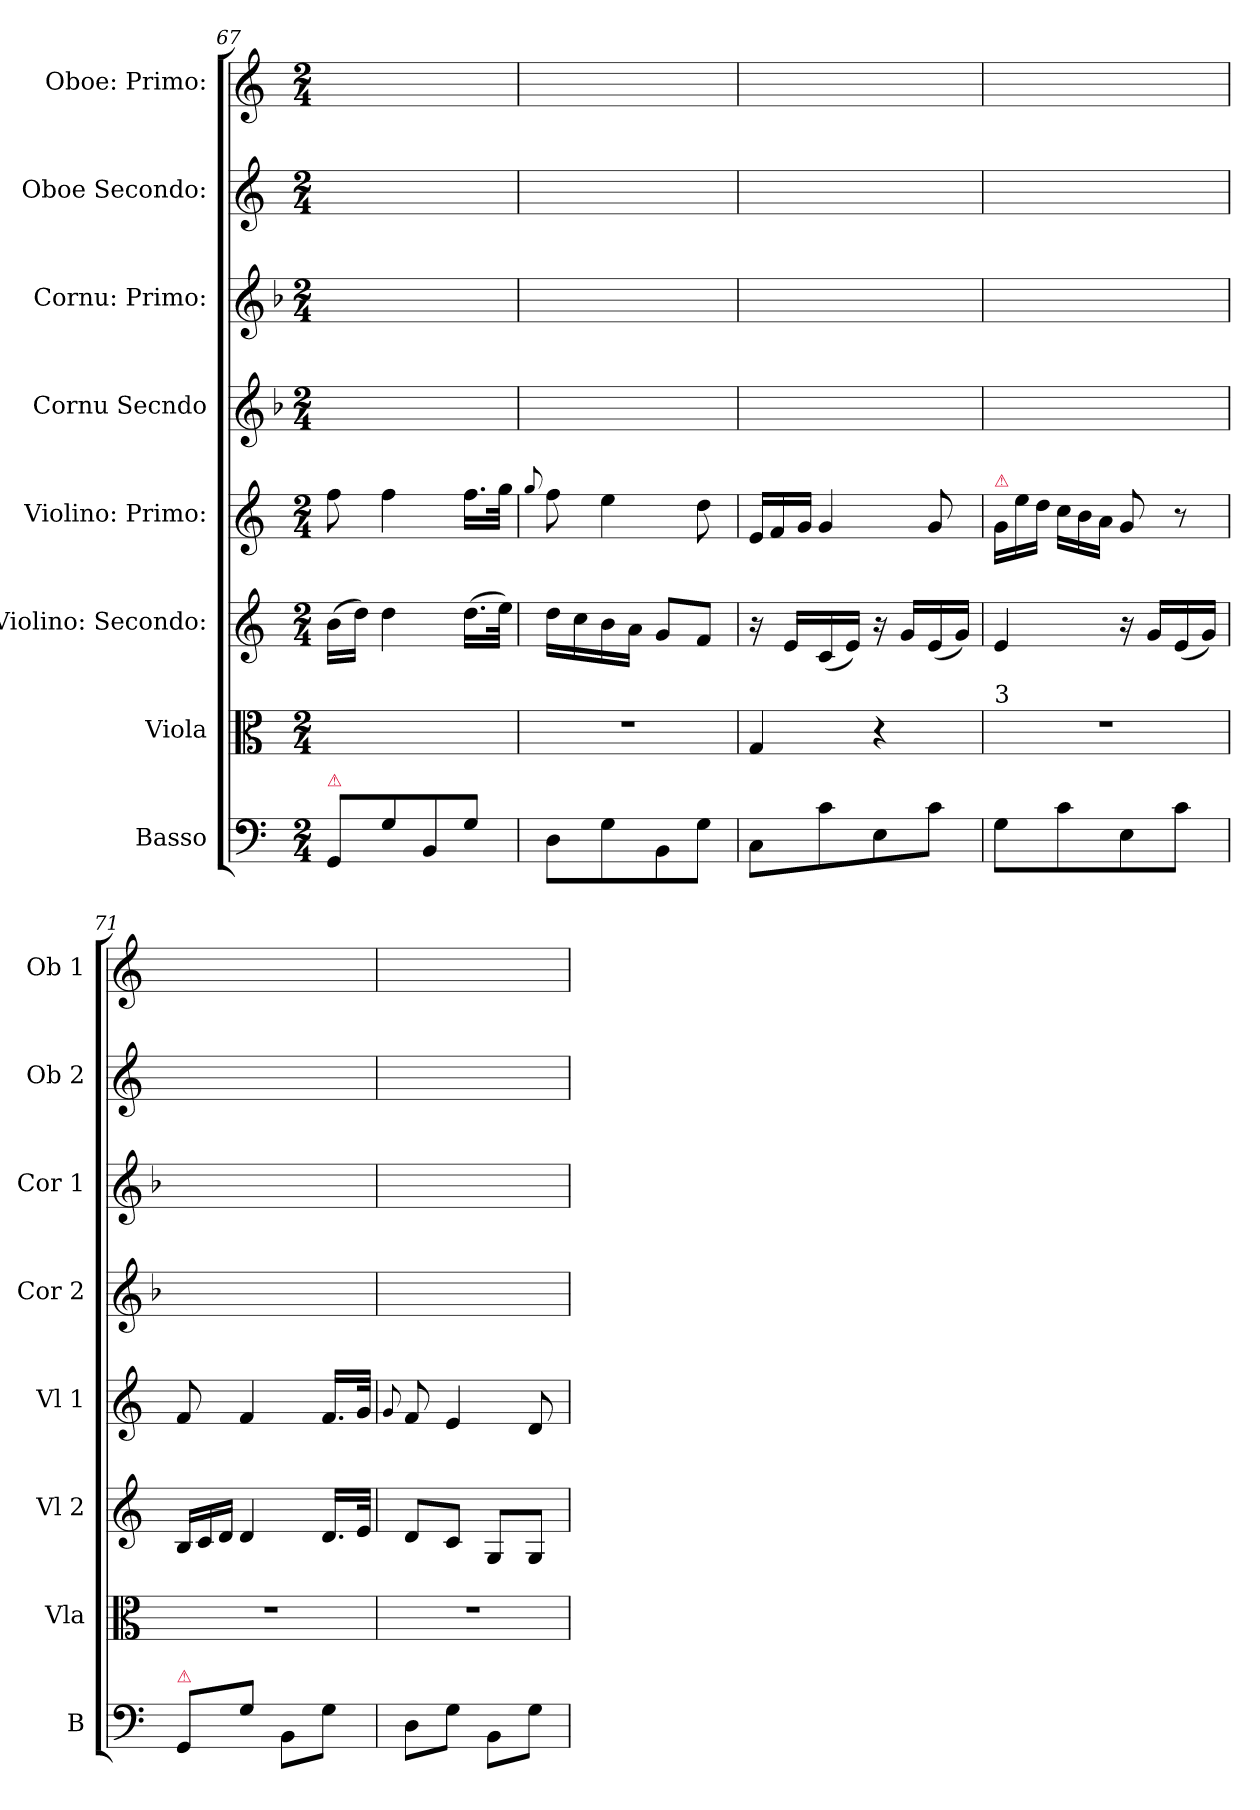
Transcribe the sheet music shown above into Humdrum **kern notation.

**kern	**kern	**kern	**kern	**kern	**kern	**kern	**kern
*part8	*part7	*part6	*part5	*part4	*part3	*part2	*part1
*staff8	*staff7	*staff6	*staff5	*staff4	*staff3	*staff2	*staff1
*I"Basso	*I"Viola	*I"Violino: Secondo:	*I"Violino: Primo:	*I"Cornu Secndo	*I"Cornu: Primo:	*I"Oboe Secondo:	*I"Oboe: Primo:
*I'B	*I'Vla	*I'Vl 2	*I'Vl 1	*I'Cor 2	*I'Cor 1	*I'Ob 2	*I'Ob 1
*clefF4	*clefC3	*clefG2	*clefG2	*clefG2	*clefG2	*clefG2	*clefG2
*	*	*	*	*ITrd-4c-7	*ITrd-4c-7	*	*
*k[]	*k[]	*k[]	*k[]	*k[]	*k[]	*k[]	*k[]
*M2/4	*M2/4	*M2/4	*M2/4	*M2/4	*M2/4	*M2/4	*M2/4
=67	=67	=67	=67	=67	=67	=67	=67
!LO:TX:a:color=crimson:t=⚠	!	!	!	!	!	!	!
8GG/L	2ryy	(16b\LL	8ff\	2ryy	2ryy	2ryy	2ryy
.	.	16dd\JJ)	.	.	.	.	.
8G\	.	4dd\	4ff\	.	.	.	.
8BB/	.	.	.	.	.	.	.
8G\J	.	(16.dd\LL	16.ff\LL	.	.	.	.
.	.	32ee\JJk)	32gg\JJk	.	.	.	.
=68	=68	=68	=68	=68	=68	=68	=68
.	.	.	8qqgg/	.	.	.	.
8D\L	2r	16dd\LL	8ff\	2ryy	2ryy	2ryy	2ryy
.	.	16cc\	.	.	.	.	.
8G\	.	16b\	4ee\	.	.	.	.
.	.	16a\JJ	.	.	.	.	.
8BB\	.	8g/L	.	.	.	.	.
8G\J	.	8f/J	8dd\	.	.	.	.
=69	=69	=69	=69	=69	=69	=69	=69
*	*	*	*Xtuplet	*	*	*	*
8C\L	4G/	16r	24e/LL	2ryy	2ryy	2ryy	2ryy
.	.	.	24f/	.	.	.	.
.	.	16e/LL	.	.	.	.	.
.	.	.	24g/JJ	.	.	.	.
8c\	.	(16c/	4g/	.	.	.	.
.	.	16e/JJ)	.	.	.	.	.
8E\	4r	16r	.	.	.	.	.
.	.	16g/LL	.	.	.	.	.
8c\J	.	(16e/	8g/	.	.	.	.
.	.	16g/JJ)	.	.	.	.	.
=70	=70	=70	=70	=70	=70	=70	=70
!	!	!	!LO:TX:a:color=crimson:t=⚠	!	!	!	!
!	!LO:TX:a:t=3	!	!	!	!	!	!
8G\L	2r	4e/	24g/LL	2ryy	2ryy	2ryy	2ryy
.	.	.	24ee\	.	.	.	.
.	.	.	24dd\JJ	.	.	.	.
8c\	.	.	24cc\LL	.	.	.	.
.	.	.	24b\	.	.	.	.
.	.	.	24a\JJ	.	.	.	.
8E\	.	16r	8g/	.	.	.	.
.	.	16g/LL	.	.	.	.	.
8c\J	.	(16e/	8r	.	.	.	.
.	.	16g/JJ)	.	.	.	.	.
=71	=71	=71	=71	=71	=71	=71	=71
*	*	*Xtuplet	*	*	*	*	*
!LO:TX:a:color=crimson:t=⚠	!	!	!	!	!	!	!
8GG/L	2r	24B/LL	8f/	2ryy	2ryy	2ryy	2ryy
.	.	24c/	.	.	.	.	.
.	.	24d/JJ	.	.	.	.	.
8G\J	.	4d/	4f/	.	.	.	.
8BB\L	.	.	.	.	.	.	.
8G\J	.	16.d/LL	16.f/LL	.	.	.	.
.	.	32e/JJk	32g/JJk	.	.	.	.
=72	=72	=72	=72	=72	=72	=72	=72
.	.	.	8qqg/	.	.	.	.
8D\L	2r	8d/L	8f/	2ryy	2ryy	2ryy	2ryy
8G\J	.	8c/J	4e/	.	.	.	.
8BB\L	.	8G/L	.	.	.	.	.
8G\J	.	8G/J	8d/	.	.	.	.
=	=	=	=	=	=	=	=
*-	*-	*-	*-	*-	*-	*-	*-
